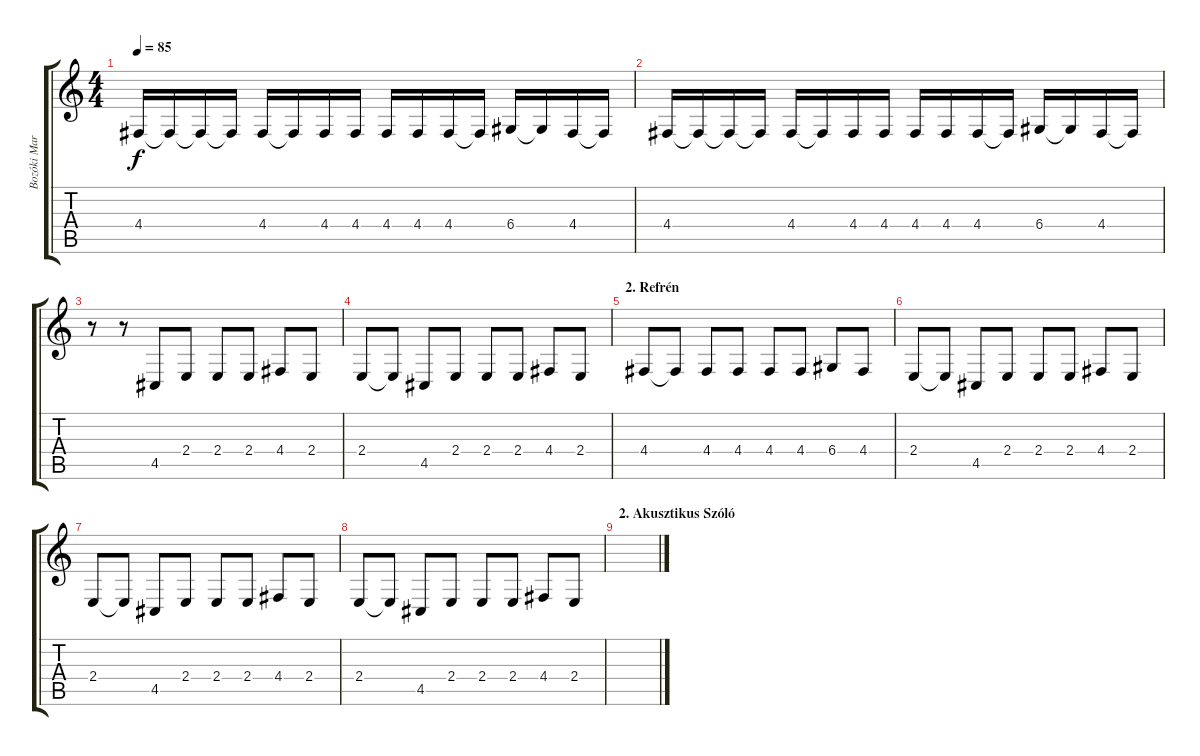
\track ("Bozóki Marci - Ének" "Bozóki Mar") {instrument cello}
\staff {score tabs}
\tuning (E4 B3 G3 D3 A2 E2) {hide}
\ts (4 4)
\tempo 85
\clef g2
\ks c
4.4.16{dy f} 4.4{t}.16 4.4{t}.16 4.4{t}.16 4.4.16 4.4{t}.16 4.4.16 4.4.16 4.4.16 4.4.16 4.4.16 4.4{t}.16 6.4.16 6.4{t}.16 4.4.16 4.4{t}.16 |
4.4.16 4.4{t}.16 4.4{t}.16 4.4{t}.16 4.4.16 4.4{t}.16 4.4.16 4.4.16 4.4.16 4.4.16 4.4.16 4.4{t}.16 6.4.16 6.4{t}.16 4.4.16 4.4{t}.16 |
r.8 r.8 4.5.8 2.4.8 2.4.8 2.4.8 4.4.8 2.4.8 |
2.4.8 2.4{t}.8 4.5.8 2.4.8 2.4.8 2.4.8 4.4.8 2.4.8 |
\section ("" "2. Refrén")
4.4.8 4.4{t}.8 4.4.8 4.4.8 4.4.8 4.4.8 6.4.8 4.4.8 |
2.4.8 2.4{t}.8 4.5.8 2.4.8 2.4.8 2.4.8 4.4.8 2.4.8 |
2.4.8 2.4{t}.8 4.5.8 2.4.8 2.4.8 2.4.8 4.4.8 2.4.8 |
2.4.8 2.4{t}.8 4.5.8 2.4.8 2.4.8 2.4.8 4.4.8 2.4.8 |
\section ("" "2. Akusztikus Szóló")
